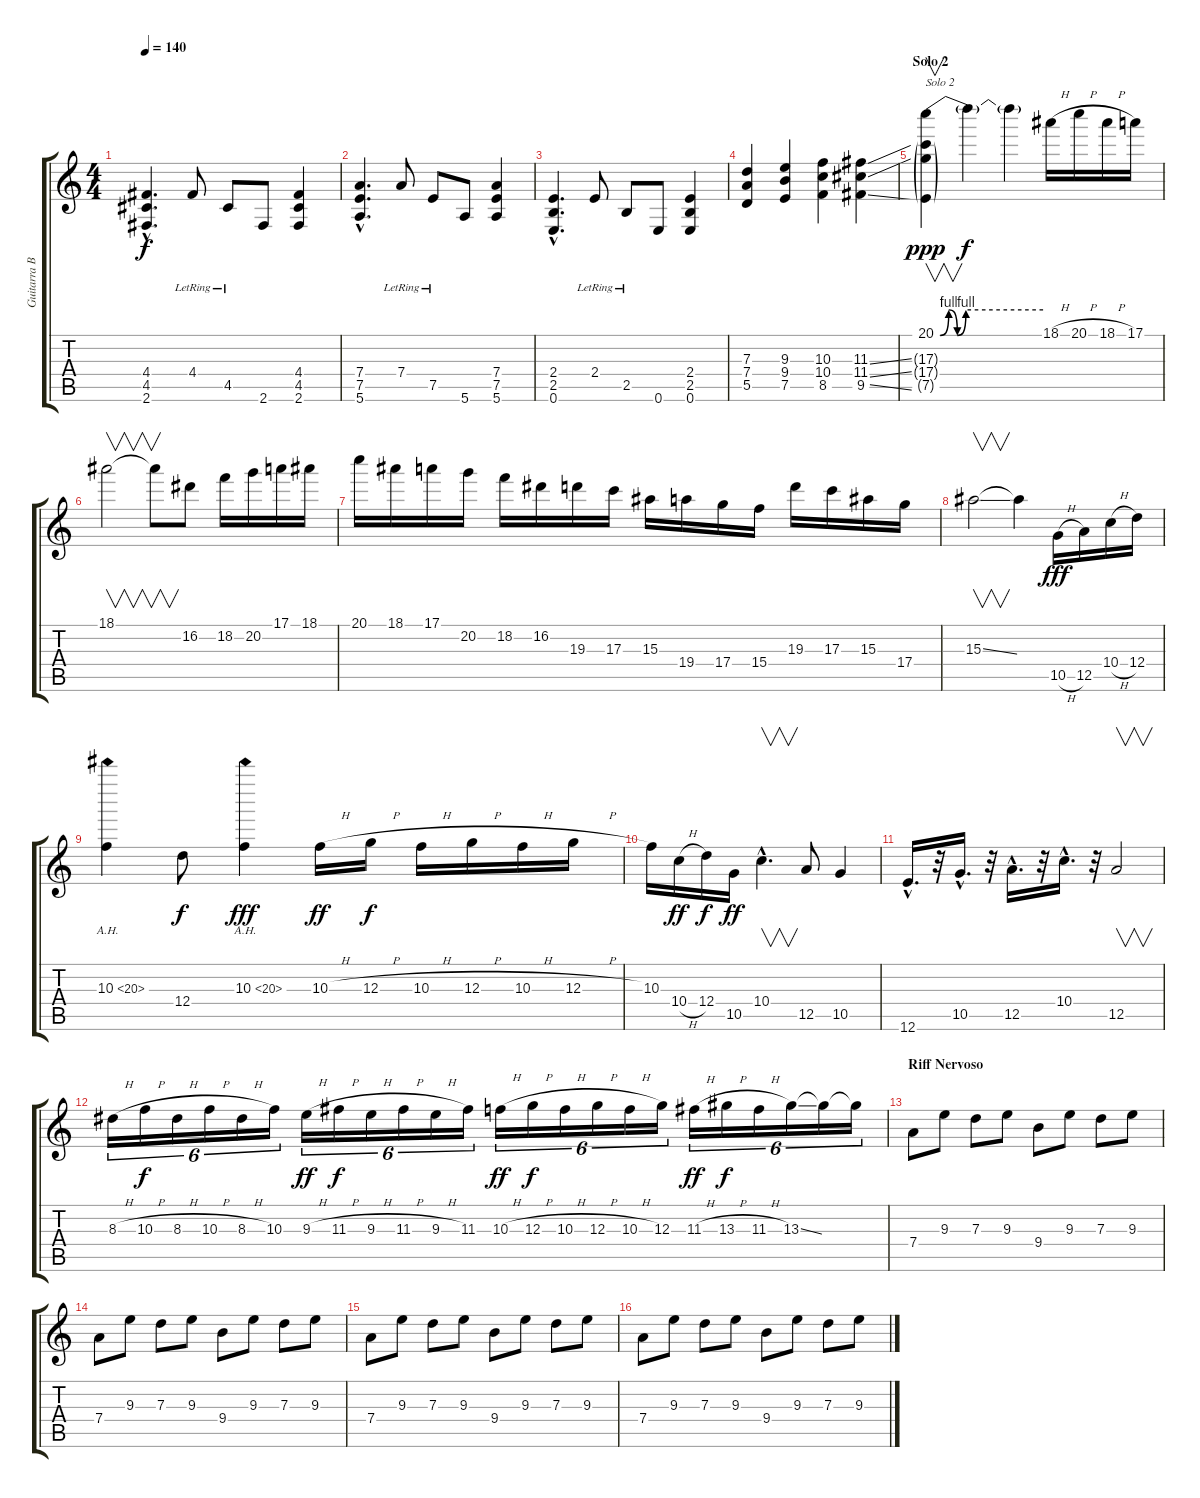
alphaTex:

\track ("Guitarra Base" "Guitarra B") {instrument overdrivenguitar}
\staff {score tabs}
\tuning (E4 B3 G3 D3 A2 E2) {hide}
\ts (4 4)
\tempo 140
\clef g2
\ks c
(4.4{hac} 4.5{hac} 2.6{hac}).4{d dy f} 4.4{lr}.8 4.5{lr}.8 2.6.8 (4.4 4.5 2.6).4 |
(7.4{hac} 7.5{hac} 5.6{hac}).4{d} 7.4{lr}.8 7.5{lr}.8 5.6.8 (7.4 7.5 5.6).4 |
(2.4{hac} 2.5{hac} 0.6{hac}).4{d} 2.4{lr}.8 2.5{lr}.8 0.6.8 (2.4 2.5 0.6).4 |
(7.3 7.4 5.5).4 (9.3 9.4 7.5).4 (10.3 10.4 8.5).4 (11.3{ss} 11.4{ss} 9.5{ss}).4 |
\section ("" "Solo 2")
(20.1{be (custom 0 0 5 4 10 0 15 4 60 4)} 17.3{g} 17.4{g} 7.5{g}).4{v txt "Solo 2" dy ppp volume 13} 20.1{t}.4{dy f} 20.1{t}.4 18.1{h}.16 20.1{h}.16 18.1{h}.16 17.1.16 |
18.1.2{v} 18.1{t}.8{v} 16.2.8 18.2.16 20.2.16 17.1.16 18.1.16 |
20.1.16 18.1.16 17.1.16 20.2.16 18.2.16 16.2.16 19.3.16 17.3.16 15.3.16 19.4.16 17.4.16 15.4.16 19.3.16 17.3.16 15.3.16 17.4.16 |
15.3{ss}.2{v} 15.3{t}.4 10.5{h}.16{dy fff} 12.5.16 10.4{h}.16 12.4.16 |
10.3{ah 10}.4 12.4.8{dy f} 10.3{ah 10}.4{dy fff} 10.3{h}.16{dy ff} 12.3{h}.16{dy f} 10.3{h}.16 12.3{h}.16 10.3{h}.16 12.3{h}.16 |
10.3.16 10.4{h}.16{dy ff} 12.4.16{dy f} 10.5.16{dy ff} 10.4{hac}.4{v d} 12.5.8 10.5.4 |
12.6{hac}.16{d} r.32 10.5{hac}.16{d} r.32 12.5{hac}.16{d} r.32 10.4{hac}.16{d} r.32 12.5.2{v} |
8.3{h}.16{tu (6 4)} 10.3{h}.16{tu (6 4) dy f} 8.3{h}.16{tu (6 4)} 10.3{h}.16{tu (6 4)} 8.3{h}.16{tu (6 4)} 10.3.16{tu (6 4)} 9.3{h}.16{tu (6 4) dy ff} 11.3{h}.16{tu (6 4) dy f} 9.3{h}.16{tu (6 4)} 11.3{h}.16{tu (6 4)} 9.3{h}.16{tu (6 4)} 11.3.16{tu (6 4)} 10.3{h}.16{tu (6 4) dy ff} 12.3{h}.16{tu (6 4) dy f} 10.3{h}.16{tu (6 4)} 12.3{h}.16{tu (6 4)} 10.3{h}.16{tu (6 4)} 12.3.16{tu (6 4)} 11.3{h}.16{tu (6 4) dy ff} 13.3{h}.16{tu (6 4) dy f} 11.3{h}.16{tu (6 4)} 13.3{ss}.16{tu (6 4)} 13.3{t}.16{tu (6 4)} 13.3{t}.16{tu (6 4)} |
\section ("" "Riff Nervoso")
7.4.8{volume 16} 9.3.8 7.3.8 9.3.8 9.4.8 9.3.8 7.3.8 9.3.8 |
7.4.8 9.3.8 7.3.8 9.3.8 9.4.8 9.3.8 7.3.8 9.3.8 |
7.4.8 9.3.8 7.3.8 9.3.8 9.4.8 9.3.8 7.3.8 9.3.8 |
7.4.8 9.3.8 7.3.8 9.3.8 9.4.8 9.3.8 7.3.8 9.3.8
